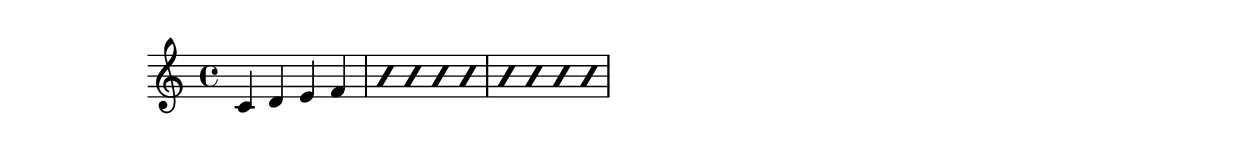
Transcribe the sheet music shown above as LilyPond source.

%% DO NOT EDIT this file manually; it is automatically
%% generated from LSR http://lsr.dsi.unimi.it
%% Make any changes in LSR itself, or in Documentation/snippets/new/ ,
%% and then run scripts/auxiliar/makelsr.py
%%
%% This file is in the public domain.
\version "2.14.2"

\header {
  lsrtags = "rhythms, tweaks-and-overrides"

  texidoc = "
In @qq{simple} lead-sheets, sometimes no actual notes are written,
instead only @qq{rhythmic patterns} and chords above the measures are
notated giving the structure of a song. Such a feature is for example
useful while creating/transcribing the structure of a song and also
when sharing lead sheets with guitarists or jazz musicians. The
standard support for this using @code{\\repeat percent} is unsuitable
here since the first beat has to be an ordinary note or rest. This
example shows two solutions to this problem, by redefining ordinary
rests to be printed as slashes. (If the duration of each beat is not a
quarter note, replace the @code{r4} in the definitions with a rest of
the appropriate duration).

"
  doctitle = "Rhythmic slashes"
} % begin verbatim


% Macro to print single slash
rs = {
  \once \override Rest #'stencil = #ly:percent-repeat-item-interface::beat-slash
  \once \override Rest #'thickness = #0.48
  \once \override Rest #'slope = #1.7
  r4
}

% Function to print a specified number of slashes
comp = #(define-music-function (parser location count) (integer?)
  #{
    \override Rest #'stencil = #ly:percent-repeat-item-interface::beat-slash
    \override Rest #'thickness = #0.48
    \override Rest #'slope = #1.7
    \repeat unfold $count { r4 }
    \revert Rest #'stencil
  #}
)

\score {
  \relative c' {
    c4 d e f |
    \rs \rs \rs \rs |
    \comp #4 |
  }
}
